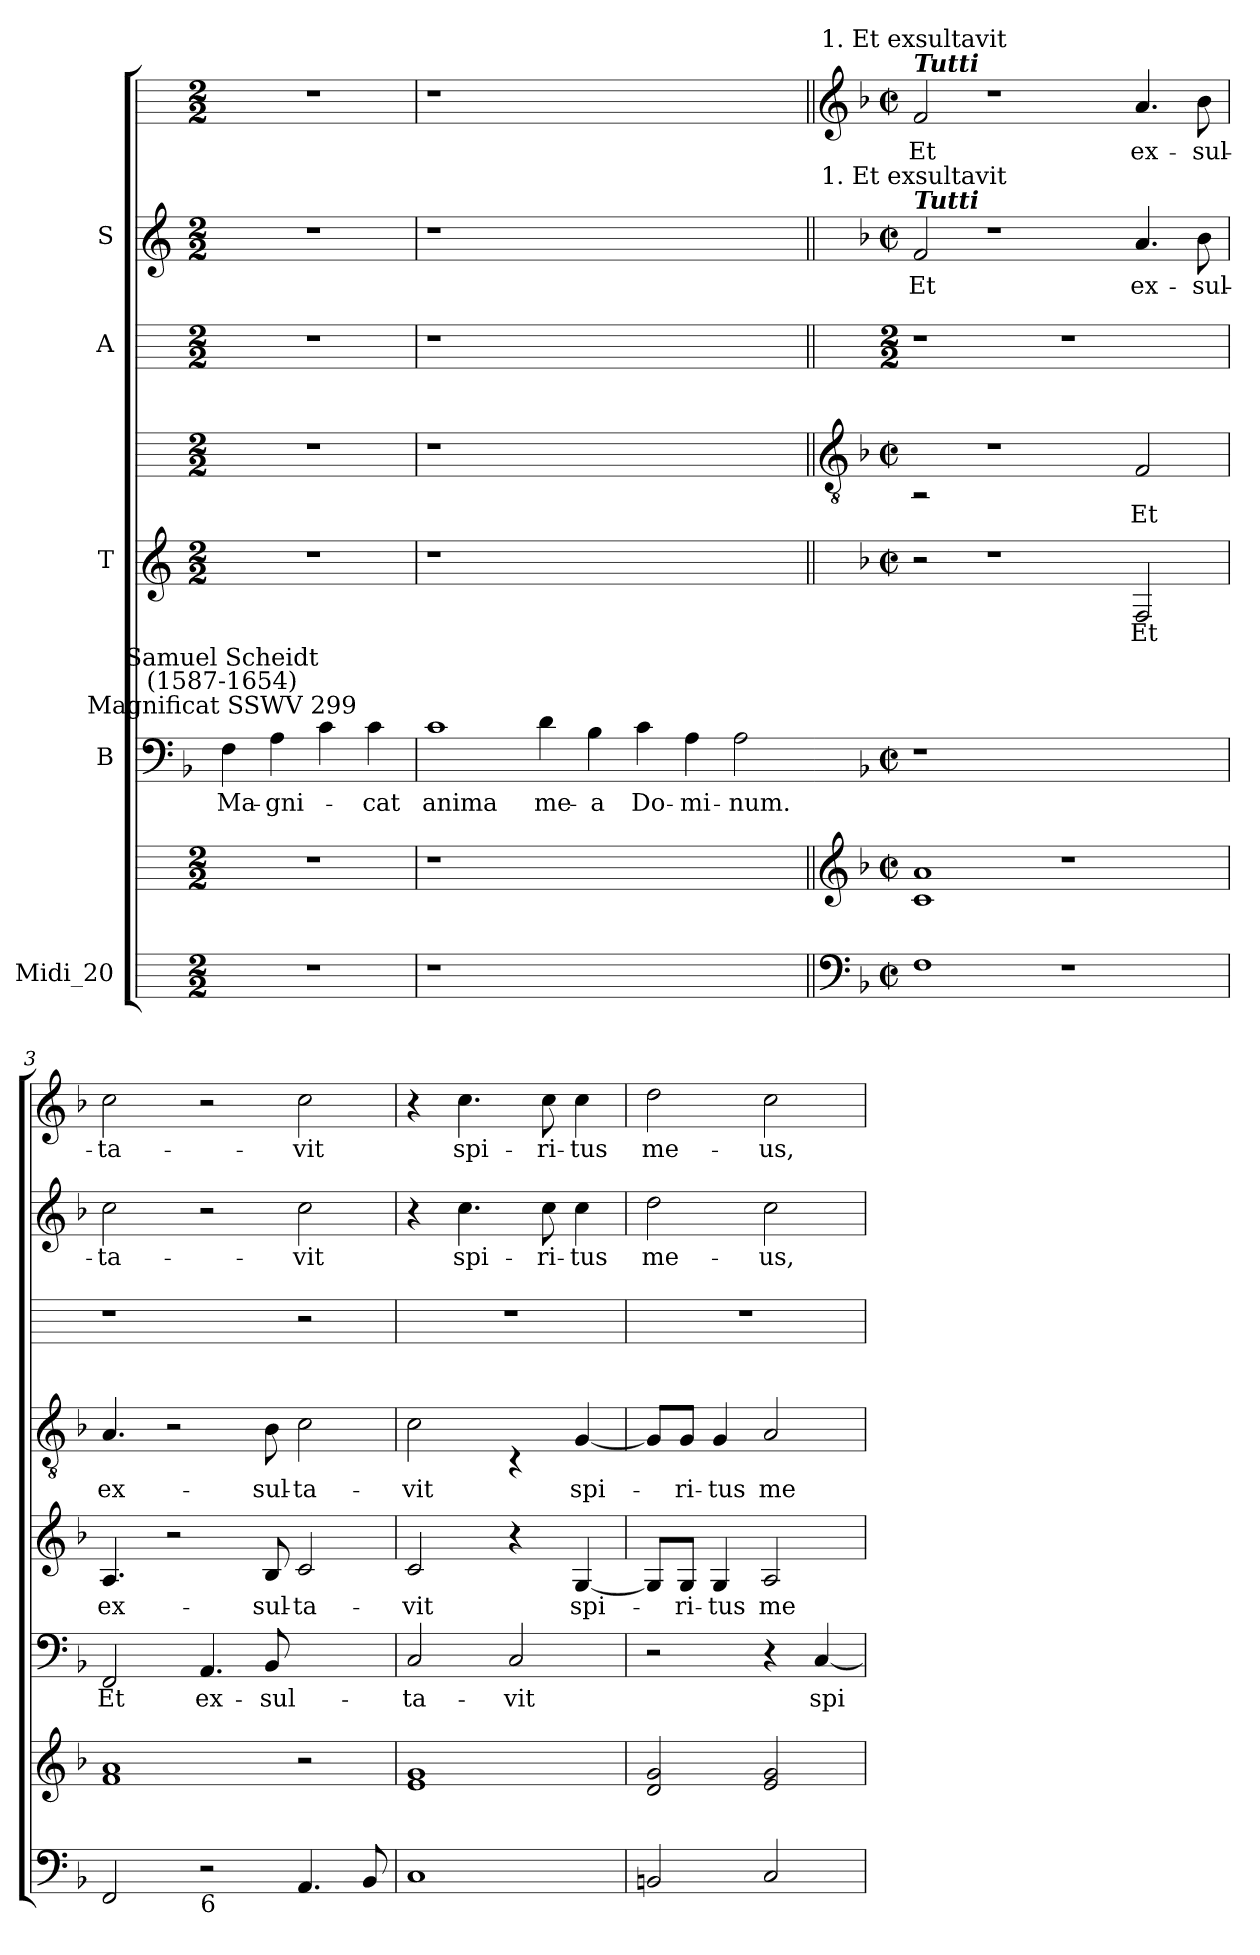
**kern	**kern	**kern	**text	**kern	**text	**kern	**text	**kern	**kern	**text	**kern	**text
*part5	*part5	*part4	*part4	*part3	*part3	*part3	*part3	*part2	*part1	*part1	*part1	*part1
*staff8	*staff7	*staff6	*staff6	*staff5	*staff5	*staff4	*staff4	*staff3	*staff2	*staff2	*staff1	*staff1
*I"Midi_20	*	*I"B	*	*I"T	*	*	*	*I"A	*I"S	*	*	*
*	*	*clefF4	*	*	*	*	*	*	*	*	*	*
*	*	*k[b-]	*	*	*	*	*	*	*	*	*	*
*	*	*F:	*	*	*	*	*	*	*	*	*	*
*M2/2	*M2/2	*	*	*M2/2	*	*M2/2	*	*M2/2	*M2/2	*	*M2/2	*
=	=	=	=	=	=	=	=	=	=	=	=	=
!	!	!LO:TX:a:cj:t=Magnificat SSWV 299	!	!	!	!	!	!	!	!	!	!
!	!	!LO:TX:a:cj:t=Samuel Scheidt\n(1587-1654)	!	!	!	!	!	!	!	!	!	!
!	!	!	!LO:LY:b	!	!	!	!	!	!	!	!	!
1r	1r	4F	Ma-	1r	.	1r	.	1r	1r	.	1r	.
!	!	!	!LO:LY:b	!	!	!	!	!	!	!	!	!
.	.	4A	-gni-	.	.	.	.	.	.	.	.	.
.	.	4c	.	.	.	.	.	.	.	.	.	.
!	!	!	!LO:LY:b	!	!	!	!	!	!	!	!	!
.	.	4c	-cat	.	.	.	.	.	.	.	.	.
=1	=1	=1	=1	=1	=1	=1	=1	=1	=1	=1	=1	=1
!	!	!	!LO:LY:b	!	!	!	!	!	!	!	!	!
1r	1r	1c	anima	1r	.	1r	.	1r	1r	.	1r	.
!	!	!	!LO:LY:b	!	!	!	!	!	!	!	!	!
1.ryy	1.ryy	4d	me-	1.ryy	.	1.ryy	.	1.ryy	1.ryy	.	1.ryy	.
!	!	!	!LO:LY:b	!	!	!	!	!	!	!	!	!
.	.	4B-	-a	.	.	.	.	.	.	.	.	.
!	!	!	!LO:LY:b	!	!	!	!	!	!	!	!	!
.	.	4c	Do-	.	.	.	.	.	.	.	.	.
!	!	!	!LO:LY:b	!	!	!	!	!	!	!	!	!
.	.	4A	-mi-	.	.	.	.	.	.	.	.	.
!	!	!	!LO:LY:b	!	!	!	!	!	!	!	!	!
.	.	2A	-num.	.	.	.	.	.	.	.	.	.
!!LO:LB:g=z
=2||	=2||	=2-	=2||	=2||	=2||	=2||	=2||	=2||	=2||	=2||	=2||	=2||
*clefF4	*clefG2	*	*	*	*	*clefGv2	*	*	*	*	*clefG2	*
*k[b-]	*k[b-]	*	*	*k[b-]	*	*k[b-]	*	*	*k[b-]	*	*k[b-]	*
*F:	*F:	*	*	*F:	*	*F:	*	*	*F:	*	*F:	*
*M2/2	*M2/2	*M2/2	*	*M2/2	*	*M2/2	*	*M2/2	*M2/2	*	*M2/2	*
*met(c|)	*met(c|)	*met(c|)	*	*met(c|)	*	*met(c|)	*	*	*met(c|)	*	*met(c|)	*
*	*^	*	*	*	*	*	*	*	*	*	*	*
!	!	!	!	!	!	!	!	!	!	!	!	!LO:TX:a:Bi:t=Tutti	!
!	!	!	!	!	!	!	!	!	!	!	!	!LO:TX:a:cj:t=1. Et exsultavit	!
!	!	!	!	!	!	!	!	!	!	!LO:TX:a:Bi:t=Tutti	!	!	!
!	!	!	!	!	!	!	!	!	!	!LO:TX:a:cj:t=1. Et exsultavit	!	!	!
!	!	!	!	!	!	!	!	!	!	!	!LO:LY:b	!	!LO:LY:b
1F	1c 1a	1ryy	1r	.	2r	.	2rBB	.	1r	2f	Et	2f	Et
.	.	.	.	.	1r	.	1r	.	.	1r	.	1r	.
1r	1r	1ryy	1ryy	.	.	.	.	.	1r	.	.	.	.
!	!	!	!	!	!	!LO:LY:b	!	!LO:LY:b	!	!	!LO:LY:b	!	!LO:LY:b
.	.	.	.	.	2F	Et	2F	Et	.	4.a	ex-	4.a	ex-
!	!	!	!	!	!	!	!	!	!	!	!LO:LY:b	!	!LO:LY:b
.	.	.	.	.	.	.	.	.	.	8b-	-sul-	8b-	-sul-
=3	=3	=3	=3	=3	=3	=3	=3	=3	=3	=3	=3	=3	=3
!	!	!	!	!LO:LY:b	!	!LO:LY:b	!	!LO:LY:b	!	!	!LO:LY:b	!	!LO:LY:b
2FF	1f 1a	1ryy	2FF	Et	4.A	ex-	4.A	ex-	1r	2cc	-ta-	2cc	-ta-
.	.	.	.	.	2r	.	2r	.	.	.	.	.	.
!LO:TX:b:t=6	!	!	!	!	!	!	!	!	!	!	!	!	!
!	!	!	!	!LO:LY:b	!	!	!	!	!	!	!	!	!
2r	.	.	4.AA	ex-	.	.	.	.	.	2r	.	2r	.
!	!	!	!	!LO:LY:b	!	!LO:LY:b	!	!LO:LY:b	!	!	!	!	!
.	.	.	8BB-	-sul-	8B-	-sul-	8B-	-sul-	.	.	.	.	.
!	!	!	!	!	!	!LO:LY:b	!	!LO:LY:b	!	!	!LO:LY:b	!	!LO:LY:b
4.AA	2r	2ryy	2ryy	.	2c	-ta-	2c	-ta-	2r	2cc	-vit	2cc	-vit
8BB-	.	.	.	.	.	.	.	.	.	.	.	.	.
=4	=4	=4	=4	=4	=4	=4	=4	=4	=4	=4	=4	=4	=4
!	!	!	!	!LO:LY:b	!	!LO:LY:b	!	!LO:LY:b	!	!	!	!	!
1C	1e 1g	1ryy	2C	-ta-	2c	-vit	2c	-vit	1r	4r	.	4r	.
!	!	!	!	!	!	!	!	!	!	!	!LO:LY:b	!	!LO:LY:b
.	.	.	.	.	.	.	.	.	.	4.cc	spi-	4.cc	spi-
!	!	!	!	!LO:LY:b	!	!	!	!	!	!	!	!	!
.	.	.	2C	-vit	4r	.	4rBB	.	.	.	.	.	.
!	!	!	!	!	!	!	!	!	!	!	!LO:LY:b	!	!LO:LY:b
.	.	.	.	.	.	.	.	.	.	8cc	-ri-	8cc	-ri-
!	!	!	!	!	!	!LO:LY:b	!	!LO:LY:b	!	!	!LO:LY:b	!	!LO:LY:b
.	.	.	.	.	[4G	spi-	[4G	spi-	.	4cc	-tus	4cc	-tus
=5	=5	=5	=5	=5	=5	=5	=5	=5	=5	=5	=5	=5	=5
!	!	!	!	!	!	!	!	!	!	!	!LO:LY:b	!	!LO:LY:b
2BBn	2d 2g	1ryy	2r	.	8G/L]	.	8G/L]	.	1r	2dd	me-	2dd	me-
!	!	!	!	!	!	!LO:LY:b	!	!LO:LY:b	!	!	!	!	!
.	.	.	.	.	8G/J	ri-	8G/J	ri-	.	.	.	.	.
!	!	!	!	!	!	!LO:LY:b	!	!LO:LY:b	!	!	!	!	!
.	.	.	.	.	4G	-tus	4G	-tus	.	.	.	.	.
!	!	!	!	!	!	!LO:LY:b	!	!LO:LY:b	!	!	!LO:LY:b	!	!LO:LY:b
2C	2e 2g	.	4r	.	2A	me-	2A	me-	.	2cc	-us,	2cc	-us,
!	!	!	!	!LO:LY:b	!	!	!	!	!	!	!	!	!
.	.	.	[4C	spi-	.	.	.	.	.	.	.	.	.
*	*v	*v	*	*	*	*	*	*	*	*	*	*	*
=	=	=	=	=	=	=	=	=	=	=	=	=
*-	*-	*-	*-	*-	*-	*-	*-	*-	*-	*-	*-	*-
